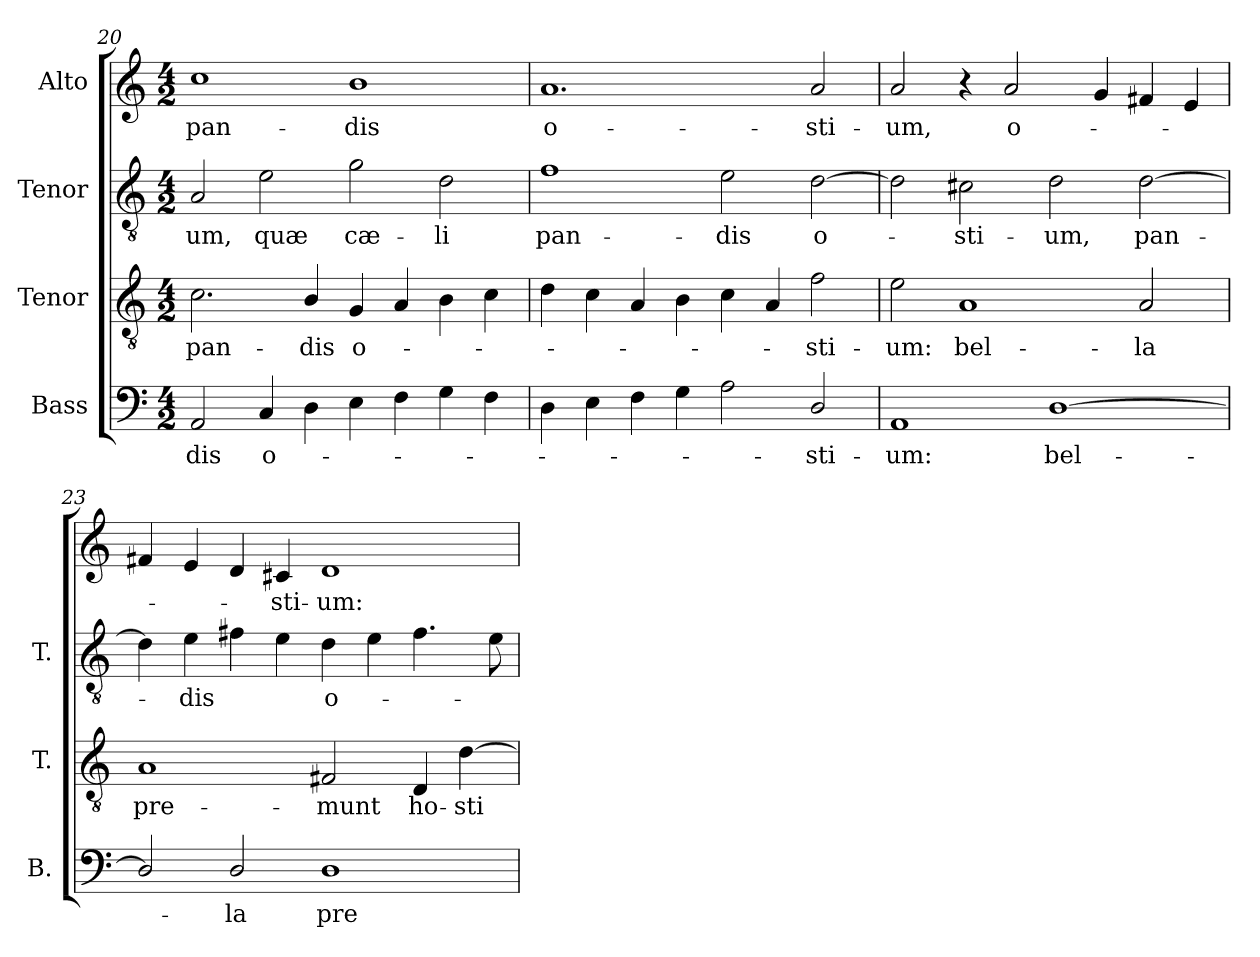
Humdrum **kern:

**kern	**text	**kern	**text	**kern	**text	**kern	**text
*part4	*part4	*part3	*part3	*part2	*part2	*part1	*part1
*staff4	*staff4	*staff3	*staff3	*staff2	*staff2	*staff1	*staff1
*I"Bass	*	*I"Tenor	*	*I"Tenor	*	*I"Alto	*
*I'B.	*	*I'T.	*	*I'T.	*	*	*
*clefF4	*	*clefGv2	*	*clefGv2	*	*clefG2	*
*	*	*ITrd7c12	*	*ITrd7c12	*	*	*
*k[]	*	*k[]	*	*k[]	*	*k[]	*
*C:	*	*C:	*	*C:	*	*C:	*
*M4/2	*	*M4/2	*	*M4/2	*	*M4/2	*
=20	=20	=20	=20	=20	=20	=20	=20
!	!LO:LY:b:color=#000000	!	!	!	!	!	!
!	!	!	!LO:LY:b:color=#000000	!	!	!	!
!	!	!	!	!	!LO:LY:b:color=#000000	!	!
!	!	!	!	!	!	!	!LO:LY:b:color=#000000
2AAi/	-dis	2.Ci\	pan-	2AAi/	-um,	1cci	pan-
!	!LO:LY:b:color=#000000	!	!	!	!	!	!
!	!	!	!	!	!LO:LY:b:color=#000000	!	!
4Ci/	o-	.	.	2Ei\	quæ	.	.
!	!	!	!LO:LY:b:color=#000000	!	!	!	!
4Di\	.	4BBi/	-dis	.	.	.	.
!	!	!	!LO:LY:b:color=#000000	!	!	!	!
!	!	!	!	!	!LO:LY:b:color=#000000	!	!
!	!	!	!	!	!	!	!LO:LY:b:color=#000000
4Ei\	.	4GGi/	o-	2Gi\	cæ-	1bi	-dis
4Fi\	.	4AAi/	.	.	.	.	.
!	!	!	!	!	!LO:LY:b:color=#000000	!	!
4Gi\	.	4BBi\	.	2Di\	-li	.	.
4Fi\	.	4Ci\	.	.	.	.	.
=21	=21	=21	=21	=21	=21	=21	=21
!	!	!	!	!	!LO:LY:b:color=#000000	!	!
!	!	!	!	!	!	!	!LO:LY:b:color=#000000
4Di\	.	4Di\	.	1Fi	pan-	1.ai	o-
4Ei\	.	4Ci\	.	.	.	.	.
4Fi\	.	4AAi/	.	.	.	.	.
4Gi\	.	4BBi\	.	.	.	.	.
!	!	!	!	!	!LO:LY:b:color=#000000	!	!
2Ai\	.	4Ci\	.	2Ei\	-dis	.	.
.	.	4AAi/	.	.	.	.	.
!	!LO:LY:b:color=#000000	!	!	!	!	!	!
!	!	!	!LO:LY:b:color=#000000	!	!	!	!
!	!	!	!	!	!LO:LY:b:color=#000000	!	!
!	!	!	!	!	!	!	!LO:LY:b:color=#000000
2Di/	-sti-	2Fi\	-sti-	[2Di\	o-	2ai/	-sti-
=22	=22	=22	=22	=22	=22	=22	=22
!	!LO:LY:b:color=#000000	!	!	!	!	!	!
!	!	!	!LO:LY:b:color=#000000	!	!	!	!
!	!	!	!	!	!	!	!LO:LY:b:color=#000000
1AAi	-um:	2Ei\	-um:	2Di\]	.	2ai/	-um,
!	!	!	!LO:LY:b:color=#000000	!	!	!	!
!	!	!	!	!	!LO:LY:b:color=#000000	!	!
.	.	1AAi	bel-	2C#Xi\	-sti-	4r	.
!	!	!	!	!	!	!	!LO:LY:b:color=#000000
.	.	.	.	.	.	2ai/	o-
!	!LO:LY:b:color=#000000	!	!	!	!	!	!
!	!	!	!	!	!LO:LY:b:color=#000000	!	!
[1Di	bel-	.	.	2Di\	-um,	.	.
.	.	.	.	.	.	4gi/	.
!	!	!	!LO:LY:b:color=#000000	!	!	!	!
!	!	!	!	!	!LO:LY:b:color=#000000	!	!
.	.	2AAi/	-la	[2Di\	pan-	4f#Xi/	.
.	.	.	.	.	.	4ei/	.
!!LO:LB:g=z
=23	=23	=23	=23	=23	=23	=23	=23
!	!	!	!LO:LY:b:color=#000000	!	!	!	!
2Di/]	.	1AAi	pre-	4Di\]	.	4f#Xi/	.
!	!	!	!	!	!LO:LY:b:color=#000000	!	!
.	.	.	.	4Ei\	-dis	4ei/	.
!	!LO:LY:b:color=#000000	!	!	!	!	!	!
2Di/	-la	.	.	4F#Xi\	.	4di/	.
!	!	!	!	!	!	!	!LO:LY:b:color=#000000
.	.	.	.	4Ei\	.	4c#Xi/	-sti-
!	!LO:LY:b:color=#000000	!	!	!	!	!	!
!	!	!	!LO:LY:b:color=#000000	!	!	!	!
!	!	!	!	!	!LO:LY:b:color=#000000	!	!
!	!	!	!	!	!	!	!LO:LY:b:color=#000000
1Di	pre-	2FF#Xi/	-munt	4Di\	o-	1di	-um:
.	.	.	.	4Ei\	.	.	.
!	!	!	!LO:LY:b:color=#000000	!	!	!	!
.	.	4DDi/	ho-	4.F#i\	.	.	.
!	!	!	!LO:LY:b:color=#000000	!	!	!	!
.	.	[4Di\	-sti-	.	.	.	.
.	.	.	.	8Ei\	.	.	.
=	=	=	=	=	=	=	=
*-	*-	*-	*-	*-	*-	*-	*-
